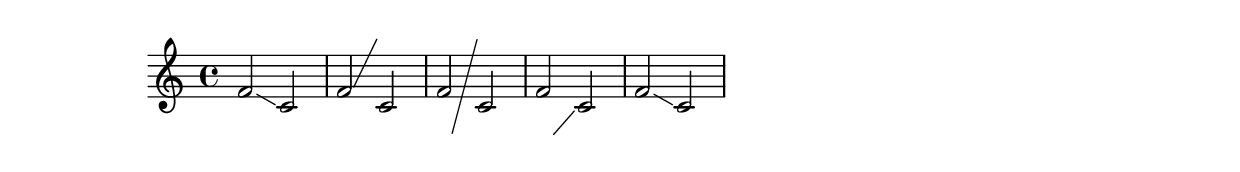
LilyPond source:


\header
{
  texidoc = "nested properties may also be reverted. This uses
Scheme list syntax."

}

\version "2.12.0"

\relative {
  f2 \glissando c
  \override Glissando #'bound-details #'right #'Y = #4
  f2 \glissando c |
  \override Glissando #'bound-details #'left #'Y = #-6
  f2 \glissando c
  \revert Glissando #'(bound-details right Y)
  f2 \glissando c
  \revert Glissando #'(bound-details left Y)
  f2 \glissando c
}


\paper {
  ragged-right = ##t
}
